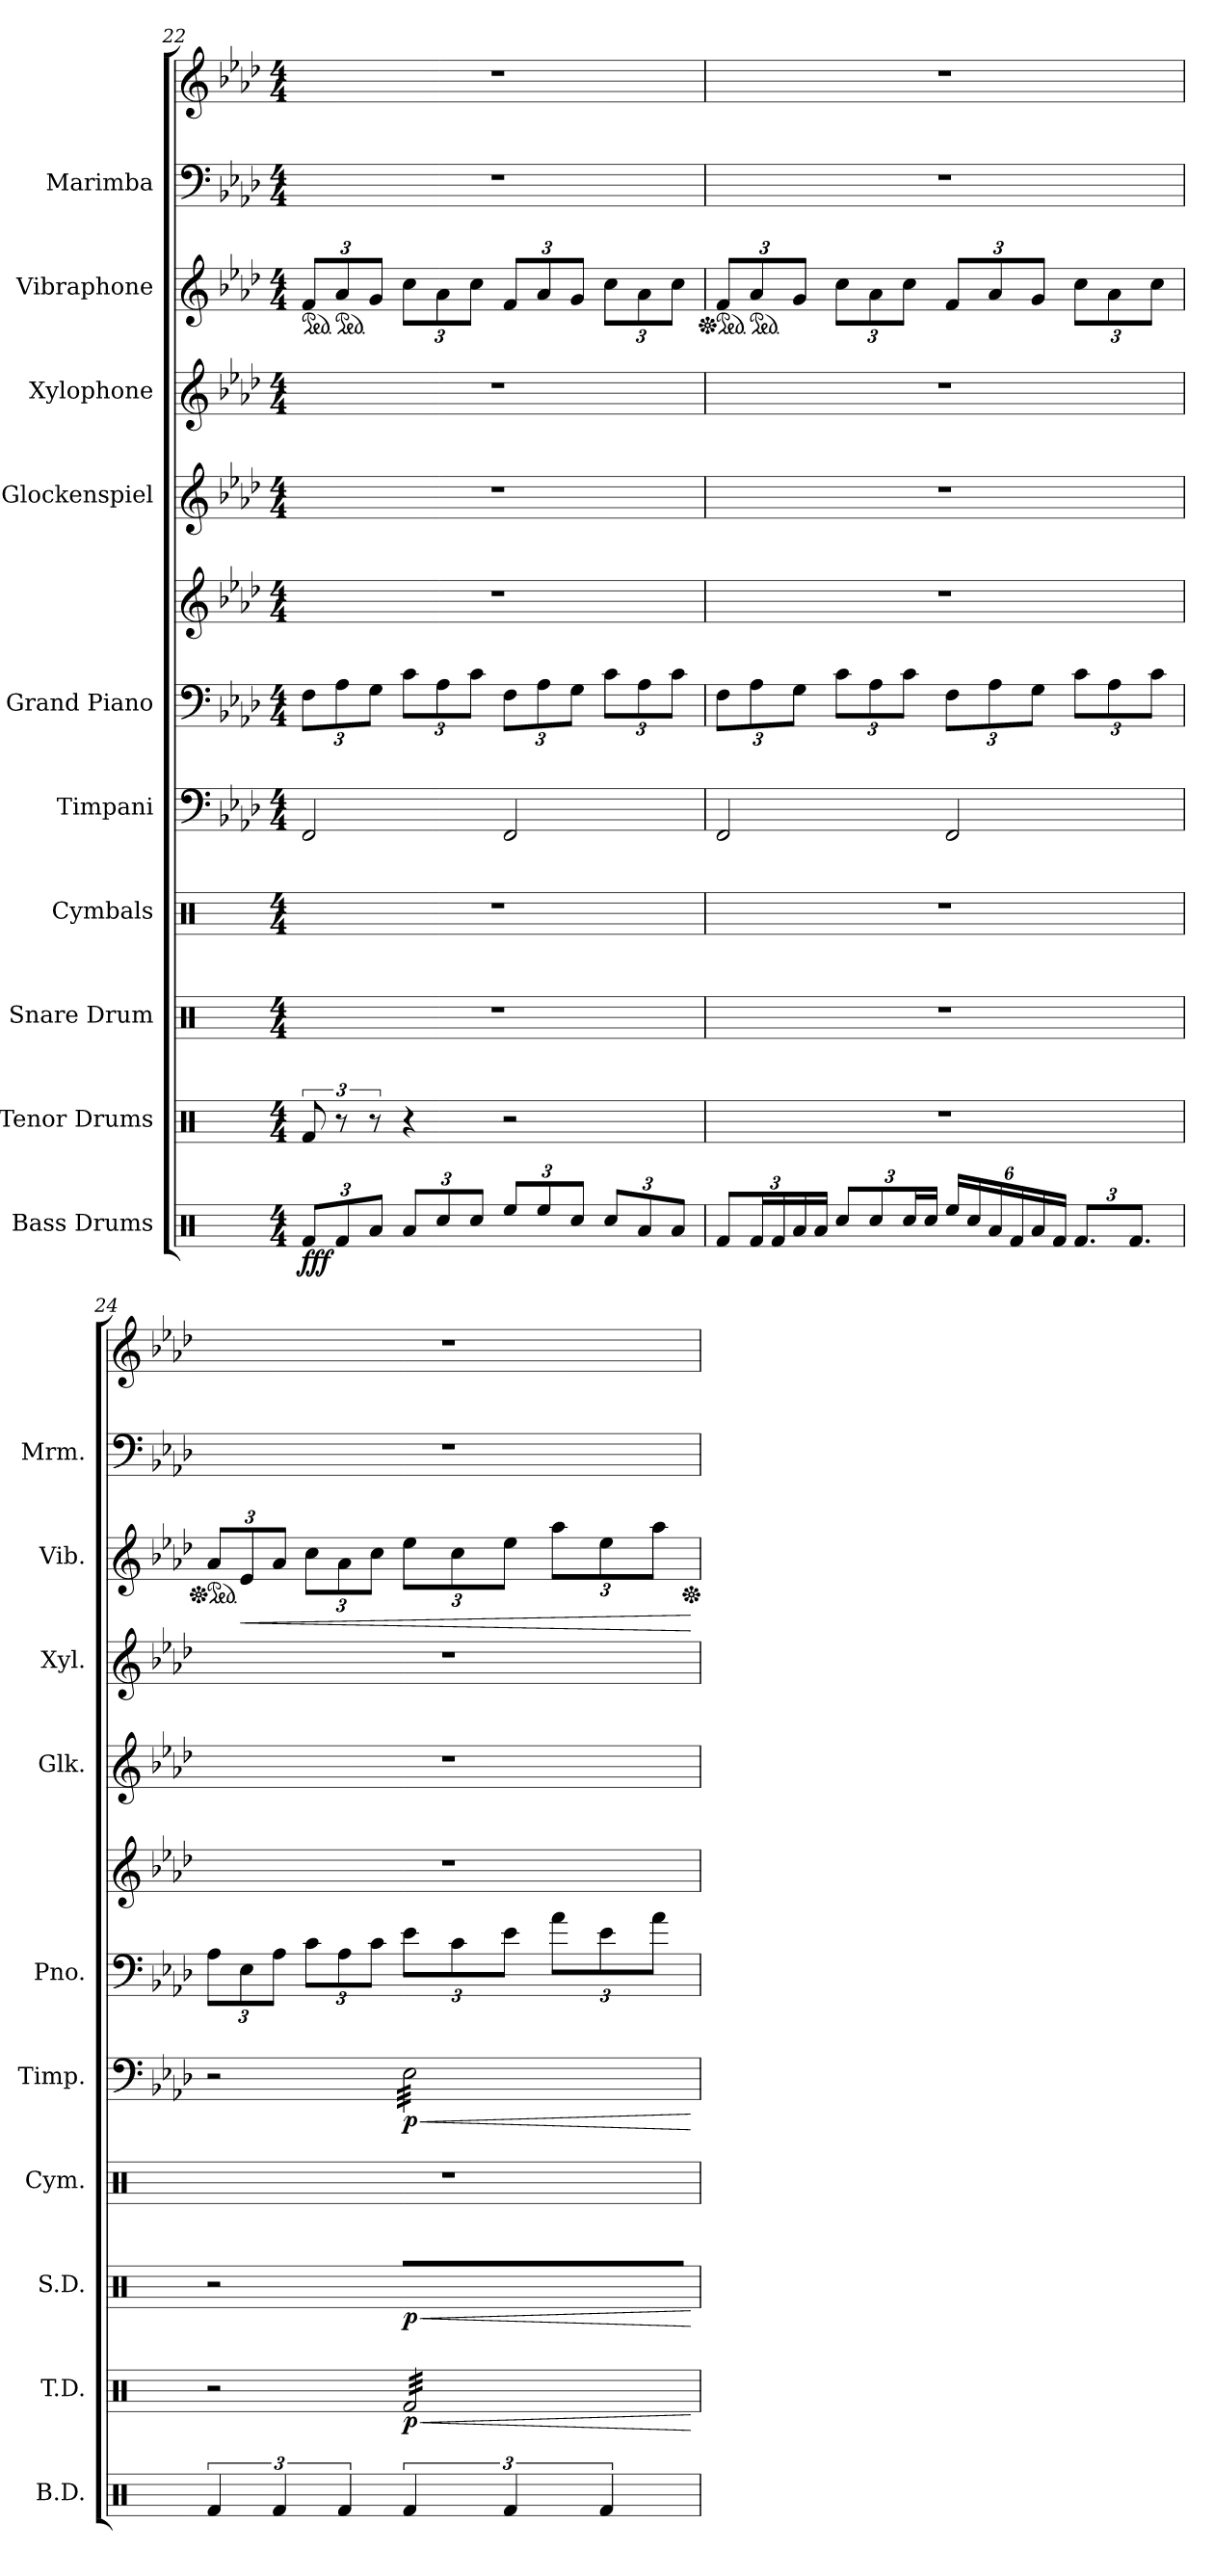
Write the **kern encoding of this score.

**kern	**dynam	**kern	**dynam	**kern	**dynam	**kern	**kern	**dynam	**kern	**kern	**kern	**kern	**kern	**dynam	**kern	**kern
*part10	*part10	*part9	*part9	*part8	*part8	*part7	*part6	*part6	*part5	*part5	*part4	*part3	*part2	*part2	*part1	*part1
*staff12	*staff12	*staff11	*staff11	*staff10	*staff10	*staff9	*staff8	*staff8	*staff7	*staff6	*staff5	*staff4	*staff3	*staff3	*staff2	*staff1
*I"Bass Drums	*	*I"Tenor Drums	*	*I"Snare Drum	*	*I"Cymbals	*I"Timpani	*	*I"Grand Piano	*	*I"Glockenspiel	*I"Xylophone	*I"Vibraphone	*	*I"Marimba	*
*I'B.D.	*	*I'T.D.	*	*I'S.D.	*	*I'Cym.	*I'Timp.	*	*I'Pno.	*	*I'Glk.	*I'Xyl.	*I'Vib.	*	*I'Mrm.	*
*clefX	*	*clefX	*	*clefX	*	*clefX	*clefF4	*	*clefF4	*clefG2	*clefG2	*clefG2	*clefG2	*	*clefF4	*clefG2
*	*	*	*	*	*	*	*	*	*	*	*ITrd-14c-24	*ITrd-7c-12	*	*	*	*
*k[]	*	*k[]	*	*k[]	*	*k[]	*k[b-e-a-d-]	*	*k[b-e-a-d-]	*k[b-e-a-d-]	*k[b-e-a-d-]	*k[b-e-a-d-]	*k[b-e-a-d-]	*	*k[b-e-a-d-]	*k[b-e-a-d-]
*M4/4	*	*M4/4	*	*M4/4	*	*M4/4	*M4/4	*	*M4/4	*M4/4	*M4/4	*M4/4	*M4/4	*	*M4/4	*M4/4
*Xbrackettup	*	*	*	*	*	*	*	*	*Xbrackettup	*	*	*	*	*	*	*
*	*	*	*	*	*	*	*	*	*	*	*	*	*ped	*	*	*
*	*	*	*	*	*	*	*	*	*	*	*	*	*Xbrackettup	*	*	*
=22	=22	=22	=22	=22	=22	=22	=22	=22	=22	=22	=22	=22	=22	=22	=22	=22
!	!LO:DY:b	!	!	!	!	!	!	!	!	!	!	!	!	!	!	!
12Rf/L	fff	12Rf/	.	1r	.	1r	2FF/	.	12F\L	1r	1r	1r	12f/L	.	1r	1r
*	*	*	*	*	*	*	*	*	*	*	*	*	*ped	*	*	*
12Rf/	.	12r	.	.	.	.	.	.	12A-\	.	.	.	12a-/	.	.	.
12Ra/J	.	12r	.	.	.	.	.	.	12G\J	.	.	.	12g/J	.	.	.
12Ra/L	.	4r	.	.	.	.	.	.	12c\L	.	.	.	12cc\L	.	.	.
12Rcc/	.	.	.	.	.	.	.	.	12A-\	.	.	.	12a-\	.	.	.
12Rcc/J	.	.	.	.	.	.	.	.	12c\J	.	.	.	12cc\J	.	.	.
12Ree/L	.	2r	.	.	.	.	2FF/	.	12F\L	.	.	.	12f/L	.	.	.
12Ree/	.	.	.	.	.	.	.	.	12A-\	.	.	.	12a-/	.	.	.
12Rcc/J	.	.	.	.	.	.	.	.	12G\J	.	.	.	12g/J	.	.	.
12Rcc/L	.	.	.	.	.	.	.	.	12c\L	.	.	.	12cc\L	.	.	.
12Ra/	.	.	.	.	.	.	.	.	12A-\	.	.	.	12a-\	.	.	.
12Ra/J	.	.	.	.	.	.	.	.	12c\J	.	.	.	12cc\J	.	.	.
!!LO:PB:g=z
=23	=23	=23	=23	=23	=23	=23	=23	=23	=23	=23	=23	=23	=23	=23	=23	=23
*	*	*	*	*	*	*	*	*	*	*	*	*	*Xped	*	*	*
*	*	*	*	*	*	*	*	*	*	*	*	*	*Xped	*	*	*
*	*	*	*	*	*	*	*	*	*	*	*	*	*ped	*	*	*
12Rf/L	.	1r	.	1r	.	1r	2FF/	.	12F\L	1r	1r	1r	12f/L	.	1r	1r
*	*	*	*	*	*	*	*	*	*	*	*	*	*ped	*	*	*
24Rf/L	.	.	.	.	.	.	.	.	12A-\	.	.	.	12a-/	.	.	.
24Rf/	.	.	.	.	.	.	.	.	.	.	.	.	.	.	.	.
24Ra/	.	.	.	.	.	.	.	.	12G\J	.	.	.	12g/J	.	.	.
24Ra/JJ	.	.	.	.	.	.	.	.	.	.	.	.	.	.	.	.
12Rcc/L	.	.	.	.	.	.	.	.	12c\L	.	.	.	12cc\L	.	.	.
12Rcc/	.	.	.	.	.	.	.	.	12A-\	.	.	.	12a-\	.	.	.
24Rcc/L	.	.	.	.	.	.	.	.	12c\J	.	.	.	12cc\J	.	.	.
24Rcc/JJ	.	.	.	.	.	.	.	.	.	.	.	.	.	.	.	.
24Ree/LL	.	.	.	.	.	.	2FF/	.	12F\L	.	.	.	12f/L	.	.	.
24Rcc/	.	.	.	.	.	.	.	.	.	.	.	.	.	.	.	.
24Ra/	.	.	.	.	.	.	.	.	12A-\	.	.	.	12a-/	.	.	.
24Rf/	.	.	.	.	.	.	.	.	.	.	.	.	.	.	.	.
24Ra/	.	.	.	.	.	.	.	.	12G\J	.	.	.	12g/J	.	.	.
24Rf/JJ	.	.	.	.	.	.	.	.	.	.	.	.	.	.	.	.
12.Rf/L	.	.	.	.	.	.	.	.	12c\L	.	.	.	12cc\L	.	.	.
.	.	.	.	.	.	.	.	.	12A-\	.	.	.	12a-\	.	.	.
12.Rf/J	.	.	.	.	.	.	.	.	.	.	.	.	.	.	.	.
.	.	.	.	.	.	.	.	.	12c\J	.	.	.	12cc\J	.	.	.
=24	=24	=24	=24	=24	=24	=24	=24	=24	=24	=24	=24	=24	=24	=24	=24	=24
*brackettup	*	*	*	*	*	*	*	*	*	*	*	*	*	*	*	*
*	*	*	*	*	*	*	*	*	*	*	*	*	*Xped	*	*	*
*	*	*	*	*	*	*	*	*	*	*	*	*	*Xped	*	*	*
*	*	*	*	*	*	*	*	*	*	*	*	*	*ped	*	*	*
6Rf/	.	2r	.	2r	.	1r	2r	.	12A-\L	1r	1r	1r	12a-/L	.	1r	1r
!	!	!	!	!	!	!	!	!	!	!	!	!	!	!LO:HP:b	!	!
.	.	.	.	.	.	.	.	.	12E-\	.	.	.	12e-/	<	.	.
6Rf/	.	.	.	.	.	.	.	.	12A-\J	.	.	.	12a-/J	.	.	.
.	.	.	.	.	.	.	.	.	12c\L	.	.	.	12cc\L	.	.	.
6Rf/	.	.	.	.	.	.	.	.	12A-\	.	.	.	12a-\	.	.	.
.	.	.	.	.	.	.	.	.	12c\J	.	.	.	12cc\J	.	.	.
!	!	!	!LO:HP:b	!	!LO:HP:b	!	!	!LO:HP:b	!	!	!	!	!	!	!	!
!	!	!	!LO:DY:n=1:b	!	!LO:DY:n=1:b	!	!	!LO:DY:n=1:b	!	!	!	!	!	!	!	!
*	*	*tremolo	*	*	*	*	*	*	*	*	*	*	*	*	*	*
*	*	*	*	*tremolo	*	*	*	*	*	*	*	*	*	*	*	*
*	*	*	*	*	*	*	*tremolo	*	*	*	*	*	*	*	*	*
6Rf/	.	32Rf/LLL	< p	32R/LLL	< p	.	32E-\LLL	< p	12e-\L	.	.	.	12ee-\L	.	.	.
.	.	32Rf/	.	32R/	.	.	32E-\	.	.	.	.	.	.	.	.	.
.	.	32Rf/	.	32R/	.	.	32E-\	.	.	.	.	.	.	.	.	.
.	.	.	.	.	.	.	.	.	12c\	.	.	.	12cc\	.	.	.
.	.	32Rf/	.	32R/	.	.	32E-\	.	.	.	.	.	.	.	.	.
.	.	32Rf/	.	32R/	.	.	32E-\	.	.	.	.	.	.	.	.	.
.	.	32Rf/	.	32R/	.	.	32E-\	.	.	.	.	.	.	.	.	.
6Rf/	.	.	.	.	.	.	.	.	12e-\J	.	.	.	12ee-\J	.	.	.
.	.	32Rf/	.	32R/	.	.	32E-\	.	.	.	.	.	.	.	.	.
.	.	32Rf/	.	32R/	.	.	32E-\	.	.	.	.	.	.	.	.	.
.	.	32Rf/	.	32R/	.	.	32E-\	.	12a-\L	.	.	.	12aa-\L	.	.	.
.	.	32Rf/	.	32R/	.	.	32E-\	.	.	.	.	.	.	.	.	.
.	.	32Rf/	.	32R/	.	.	32E-\	.	.	.	.	.	.	.	.	.
6Rf/	.	.	.	.	.	.	.	.	12e-\	.	.	.	12ee-\	.	.	.
.	.	32Rf/	.	32R/	.	.	32E-\	.	.	.	.	.	.	.	.	.
.	.	32Rf/	.	32R/	.	.	32E-\	.	.	.	.	.	.	.	.	.
.	.	32Rf/	.	32R/	.	.	32E-\	.	.	.	.	.	.	.	.	.
.	.	.	.	.	.	.	.	.	12a-\J	.	.	.	12aa-\J	.	.	.
.	.	32Rf/	.	32R/	.	.	32E-\	.	.	.	.	.	.	.	.	.
.	.	32Rf/JJJ	.	32R/JJJ	.	.	32E-\JJJ	.	.	.	.	.	.	.	.	.
*	*	*	*	*	*	*	*Xtremolo	*	*	*	*	*	*	*	*	*
*	*	*	*	*Xtremolo	*	*	*	*	*	*	*	*	*	*	*	*
*	*	*Xtremolo	*	*	*	*	*	*	*	*	*	*	*	*	*	*
.	.	.	[	.	[	.	.	[	.	.	.	.	.	[	.	.
*	*	*	*	*	*	*	*	*	*	*	*	*	*Xped	*	*	*
=	=	=	=	=	=	=	=	=	=	=	=	=	=	=	=	=
*-	*-	*-	*-	*-	*-	*-	*-	*-	*-	*-	*-	*-	*-	*-	*-	*-
